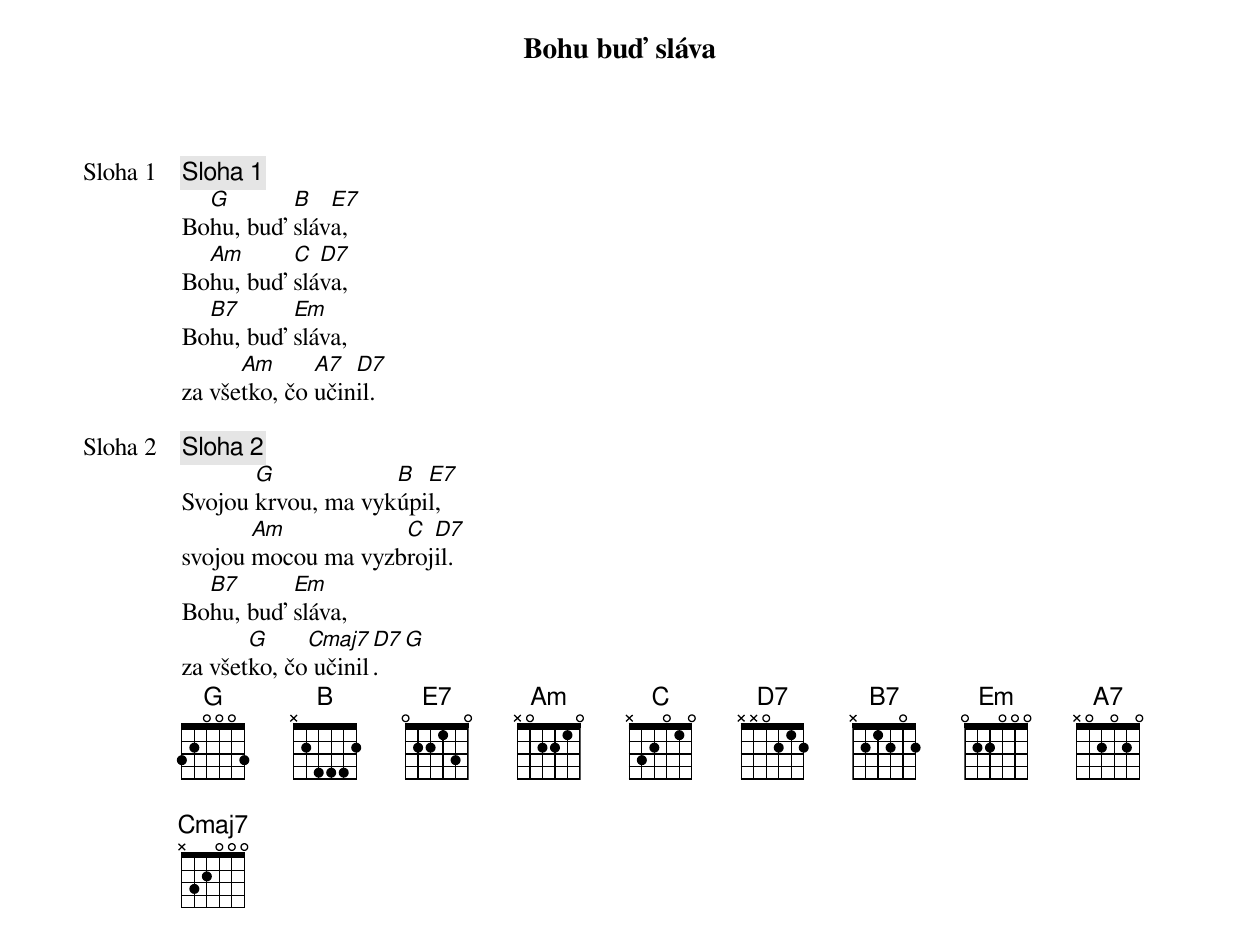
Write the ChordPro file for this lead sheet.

{title: Bohu buď sláva}

{start_of_verse: Sloha 1}
{comment: Sloha 1}
Bo[G]hu, buď [B]sláv[E7]a,
Bo[Am]hu, buď [C]slá[D7]va,
Bo[B7]hu, buď [Em]sláva,
za vše[Am]tko, čo [A7]učin[D7]il.
{end_of_verse}

{start_of_verse: Sloha 2}
{comment: Sloha 2}
Svojou [G]krvou, ma vyk[B]úpi[E7]l,
svojou [Am]mocou ma vyzb[C]roj[D7]il.
Bo[B7]hu, buď [Em]sláva,
za všet[G]ko, čo[Cmaj7] učinil[D7].[G]
{end_of_verse}
